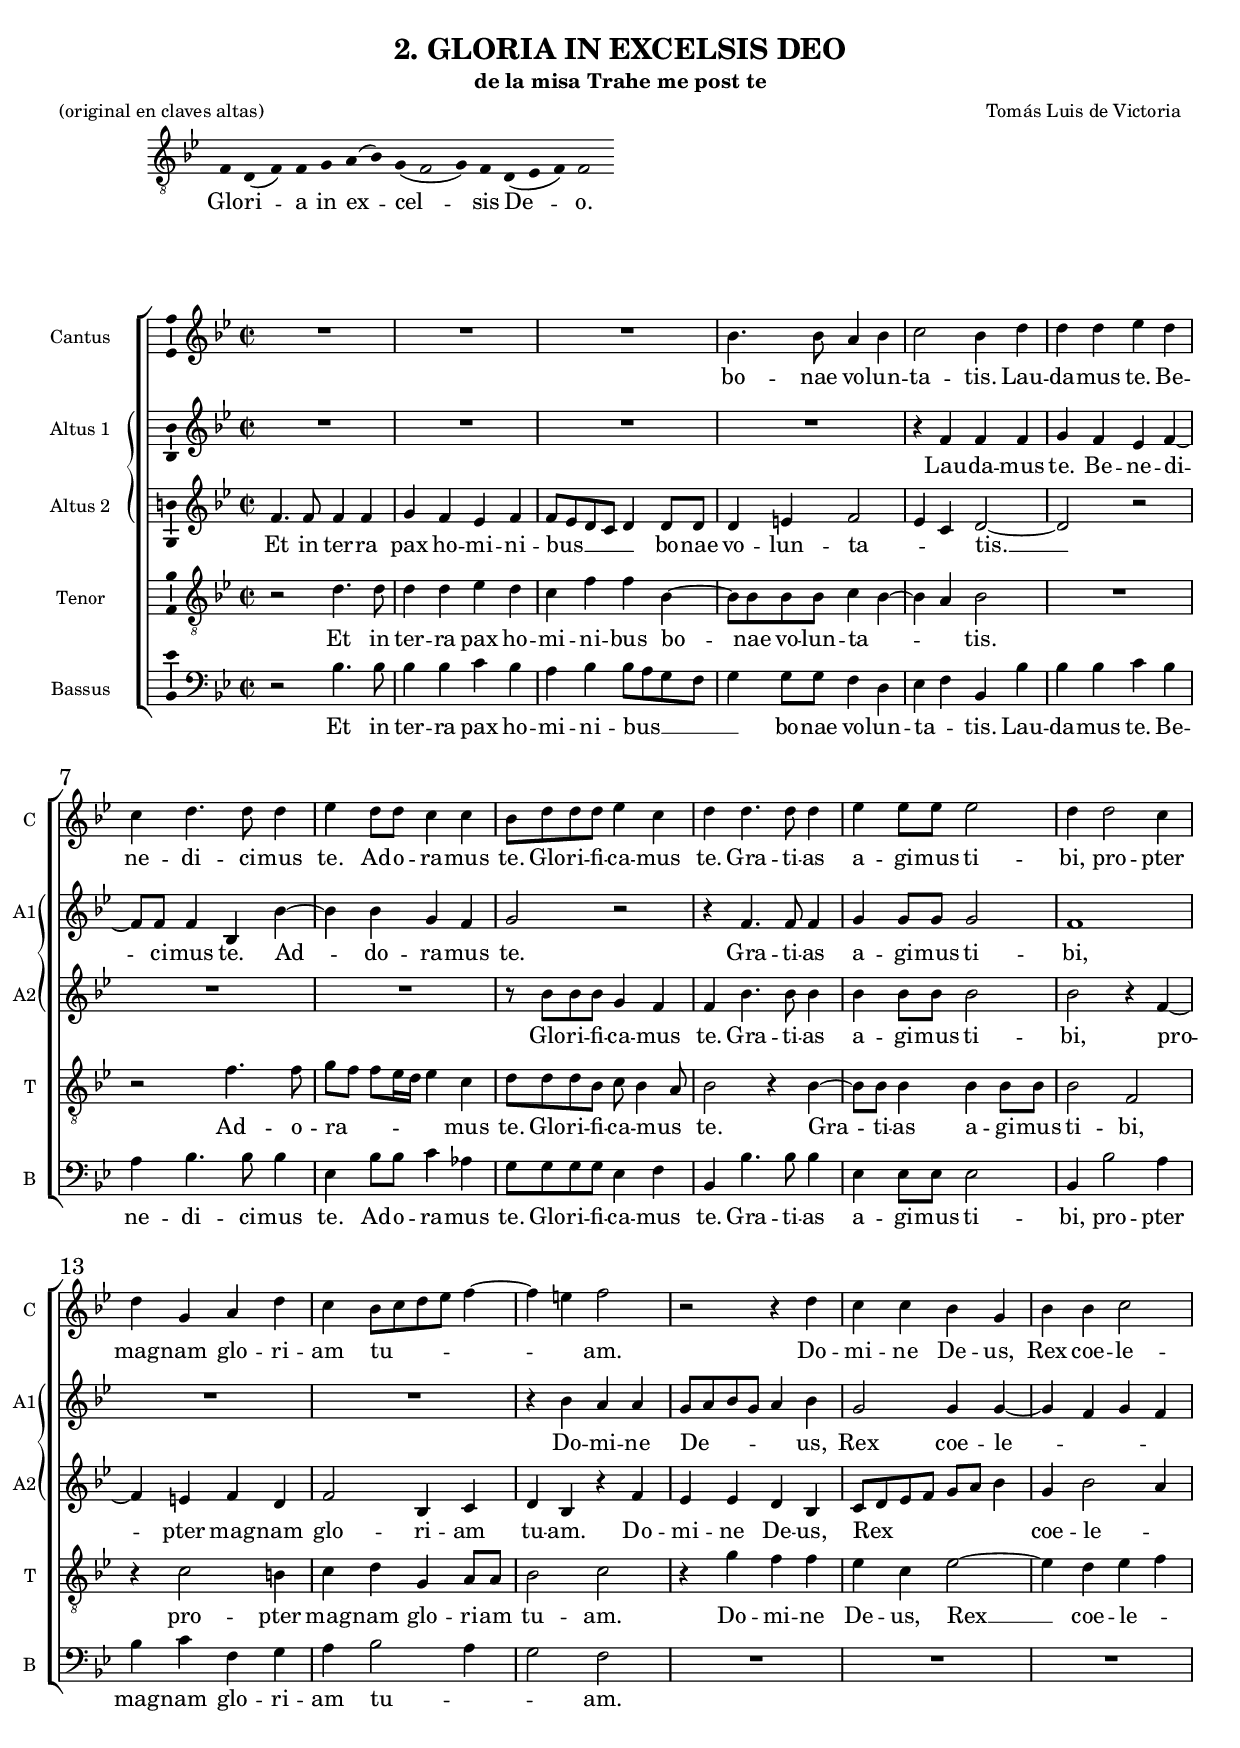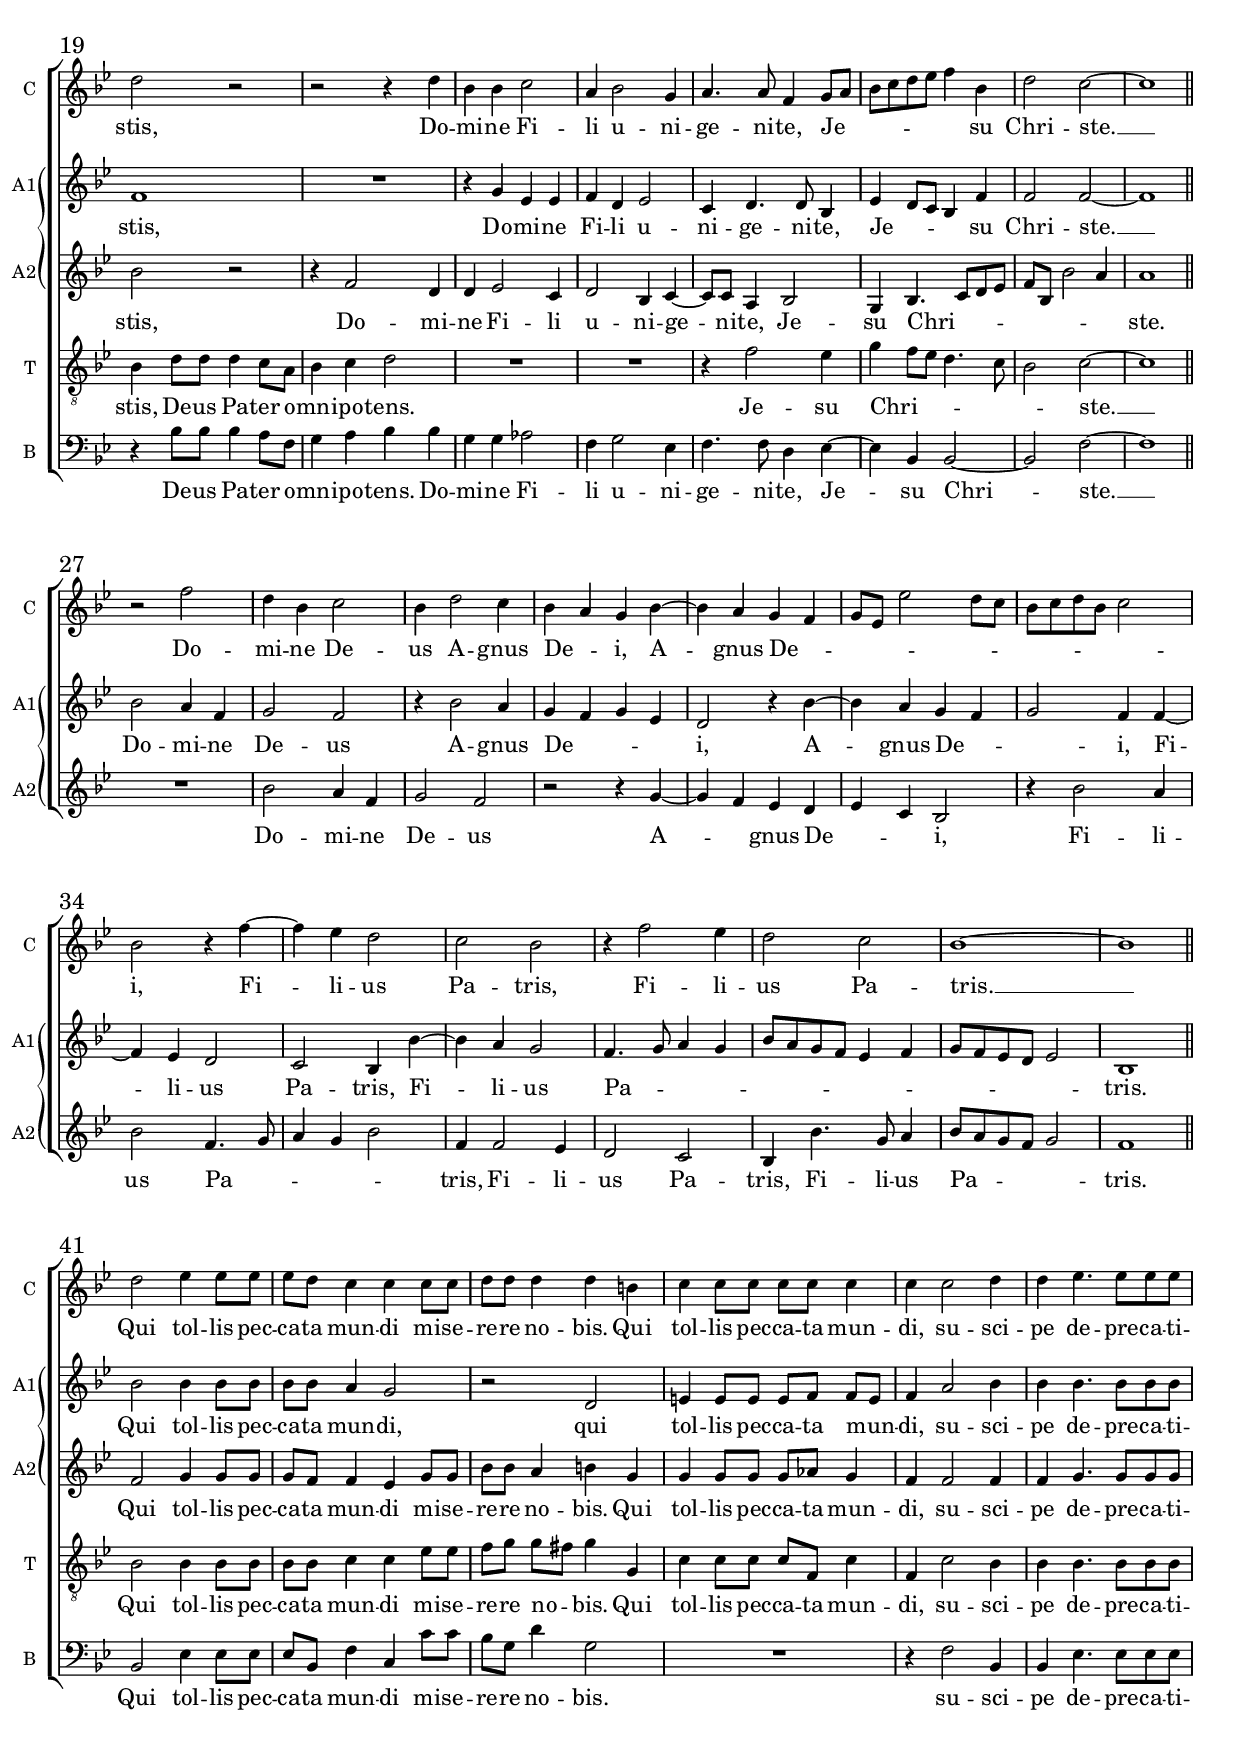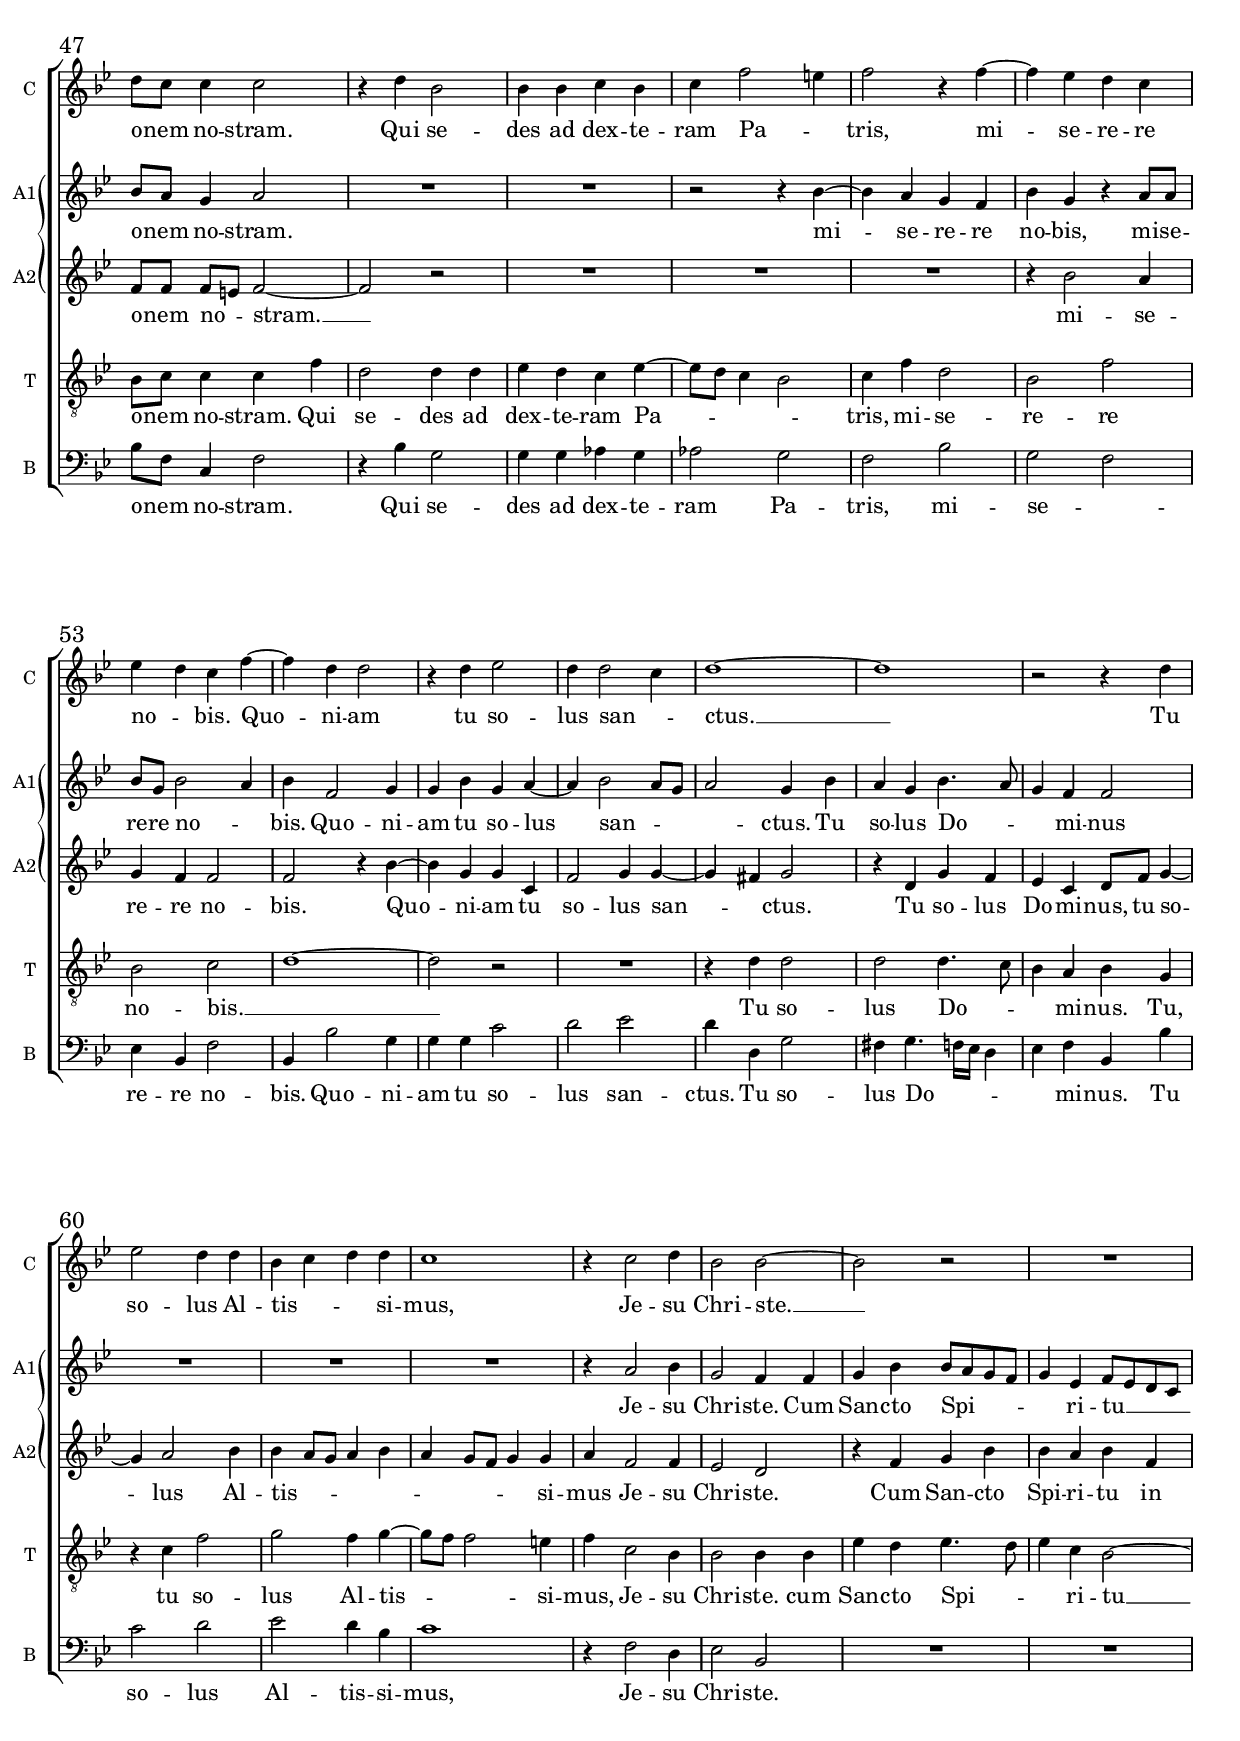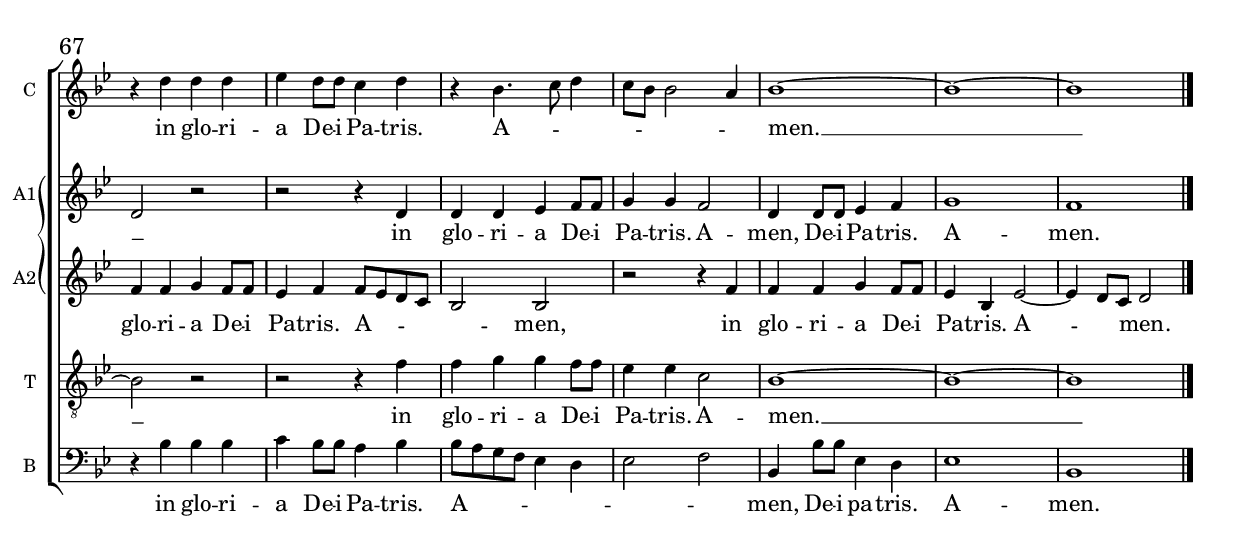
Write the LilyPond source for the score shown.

\version "2.18.0"
#(set-global-staff-size 16)

italicas=\override LyricText.font-shape = #'italic
rectas=\override LyricText.font-shape = #'upright


\header{
  composer="Tomás Luis de Victoria"
  title="2. GLORIA IN EXCELSIS DEO"
  subtitle="de la misa Trahe me post te"
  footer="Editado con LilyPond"
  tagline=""
  poet = "(original en claves altas)"
}


%%%%%%%%%%%%%%%%%%%%%%%%%%%%%%%%%%%%%%%%%%%%%%%%%%%%%%%%%%%%%%%%%%%%%%%%%%%%%5

global={
  \key bes \major \time 2/2 
  \override Score.BarNumber.font-size = #2
  \override Score.BarNumber.self-alignment-X = #LEFT
}

inton=\relative c {
  \set Score.timing = ##f
  f4 d4( f4) f4 g4 a4( bes4) g4( f2 g4) f4 d4( ees4 f4) f2
}

textinton = \lyricmode {
  Glo -- ri -- a in ex --  cel -- sis De -- o.
}

cantus={
  \transpose c' bes {
    R1*4/4 |
    R1*4/4 |
    R1*4/4 |
    c''4. c''8 b'4 c'' |
    %5
    d''2 c''4 e'' |
    e'' e'' f'' e'' |
    d'' e''4. e''8 e''4 |
    f'' e''8 e'' d''4 d'' |
    c''8 e'' e'' e'' f''4 d'' |
    %10
    e'' e''4. e''8 e''4 |
    f'' f''8 f'' f''2 |
    e''4 e''2 d''4 |
    e'' a' b' e'' |
    d''  c''8[ d'' e'' f''] g''4 ~ |
    %15
    g'' fis'' g''2 |
    r r4 e'' |
    d'' d'' c'' a' |
    c'' c'' d''2 |
    e'' r |
    %20
    r r4 e'' |
    c'' c'' d''2 |
    b'4 c''2 a'4 |
    b'4. b'8 g'4  a'8[ b'] |
    c''[ d'' e'' f''] g''4 c'' |
    %25
    e''2 d'' ~ |
    d''1 \bar "||" \break
    r2 g'' |
    e''4 c'' d''2 |
    c''4 e''2 d''4 |
    %30
    c'' b' a' c'' ~ |
    c'' b' a' g' |
    a'8[ f'] f''2  e''8[ d''] |
    c''[ d'' e'' c''] d''2 |
    c'' r4 g'' ~ |
    %35
    g'' f'' e''2 |
    d'' c'' |
    r4 g''2 f''4 |
    e''2 d'' |
    c''1 ~
    %40
    c''  \bar "||" \break
    e''2 f''4 f''8 f'' |
    f'' e'' d''4 d'' d''8 d'' |
    e'' e'' e''4 e'' cis'' |
    d'' d''8 d'' d'' d'' d''4 |
    %45
    d'' d''2 e''4 |
    e'' f''4. f''8 f'' f'' |
    e'' d'' d''4 d''2 |
    r4 e'' c''2 |
    c''4 c'' d'' c'' |
    %50
    d'' g''2 fis''4 |
    g''2 r4 g'' ~ |
    g'' f'' e'' d'' |
    f'' e'' d'' g'' ~ |
    g'' e'' e''2 |
    %55
    r4 e'' f''2 |
    e''4 e''2 d''4 |
    e''1 ~ | 
    e'' |
    r2 r4 e'' |
    %60
    f''2 e''4 e'' |
    c'' d'' e'' e'' |
    d''1 |
    r4 d''2 e''4 |
    c''2 c'' ~ |
    %65
    c'' r |
    R1*4/4 |
    r4 e'' e'' e'' |
    f'' e''8 e'' d''4 e'' |
    r c''4. d''8 e''4 |
    %70
    d''8[ c''] c''2 b'4 |
    c''1 ~ |
    c'' ~ |
    c'' \bar "|."
  }
}

altus={
  \transpose c' bes {
    R1*4/4 |
    R1*4/4 |
    R1*4/4 |
    R1*4/4 |
    %5
    r4 g' g' g' |
    a' g' f' g' ~ |
    g'8 g' g'4 c' c'' ~ |
    c'' c'' a' g' |
    a'2 r |
    %10
    r4 g'4. g'8 g'4 |
    a' a'8 a' a'2 |
    g'1 |
    R1*4/4 |
    R1*4/4 |
    %15
    r4 c'' b' b' |
    a'8[ b' c'' a'] b'4 c'' |
    a'2 a'4 a' ~ |
    a' g' a' g' |
    g'1 |
    %20
    R1*4/4 |
    r4 a' f' f' |
    g' e' f'2 |
    d'4 e'4. e'8 c'4 |
    f'  e'8[ d'] c'4 g' |
    %25
    g'2 g' ~ |
    g'1 |
    c''2 b'4 g' |
    a'2 g' |
    r4 c''2 b'4 |
    %30
    a' g' a' f' |
    e'2 r4 c'' ~ |
    c'' b' a' g' |
    a'2 g'4 g' ~ |
    g' f' e'2 |
    %35
    d' c'4 c'' ~ |
    c'' b' a'2 |
    g'4. a'8 b'4 a' |
    c''8[ b' a' g'] f'4 g' |
    a'8[ g' f' e'] f'2 |
    %40
    c'1 |
    c''2 c''4 c''8 c'' |
    c'' c'' b'4 a'2 |
    r e' |
    fis'4 fis'8 fis' fis' g'  g'[ fis'] |
    %45
    g'4 b'2 c''4 |
    c'' c''4. c''8 c'' c'' |
    c'' b' a'4 b'2 |
    R1*4/4 |
    R1*4/4 |
    %50
    r2 r4 c'' ~ |
    c'' b' a' g' |
    c'' a' r b'8 b' |
    c'' a' c''2 b'4 |
    c'' g'2 a'4 |
    %55
    a' c'' a' b' ~ |
    b' c''2  b'8[ a'] |
    b'2 a'4 c'' |
    b' a' c''4. b'8 |
    a'4 g' g'2 |
    %60
    R1*4/4 |
    R1*4/4 |
    R1*4/4 |
    r4 b'2 c''4 |
    a'2 g'4 g' |
    %65
    a' c''  c''8[ b' a' g'] |
    a'4 f'  g'8[ f' e' d'] |
    e'2 r |
    r r4 e' |
    e' e' f' g'8 g' |
    %70
    a'4 a' g'2 |
    e'4 e'8 e' f'4 g' |
    a'1 |
    g'
  }
}

altusdos={
  \transpose c' bes {
    g'4. g'8 g'4 g' |
    a' g' f' g' |
    g'8[ f' e' d'] e'4 e'8 e' |
    e'4 fis' g'2 |
    %5
    f'4 d' e'2 ~ |
    e' r |
    R1*4/4 |
    R1*4/4 |
    r8 c'' c'' c'' a'4 g' |
    %10
    g' c''4. c''8 c''4 |
    c'' c''8 c'' c''2 |
    c'' r4 g' ~ |
    g' fis' g' e' |
    g'2 c'4 d' |
    %15
    e' c' r g' |
    f'4 f' e' c' |
    d'8[ e' f' g']  a'[ b'] c''4 |
    a' c''2 b'4 |
    c''2 r2 |
    %20	
    r4 g'2 e'4 |
    e'4 f'2 d'4 |
    e'2 c'4 d' ~ |
    d'8 d' b4 c'2 |
    a4 c'4.  d'8[ e' f'] |
    %25
    g'[ c'] c''2 b'4 |
    b'1 |
    R1*4/4 |
    c''2 b'4 g' |
    a'2 g' |
    %30
    r r4 a' ~ |
    a' g' f' e' |
    f' d' c'2 |
    r4 c''2 b'4 |
    c''2 g'4. a'8 |
    %35
    b'4 a' c''2 |
    g'4 g'2 f'4 |
    e'2 d' |
    c'4 c''4. a'8 b'4 |
    c''8[ b' a' g'] a'2 |
    %40
    g'1 |
    g'2 a'4 a'8 a' |
    a' g' g'4 f' a'8 a' |
    c'' c'' b'4 cis'' a' |
    a' a'8 a' a' bes' a'4 |
    %45
    g' g'2 g'4 |
    g' a'4. a'8 a' a' |
    g' g'  g'[ fis'] g'2 ~ |
    g' r |
    R1*4/4 |
    %50
    R1*4/4 |
    R1*4/4 |
    r4 c''2 b'4 |
    a' g' g'2 |
    g' r4 c'' ~ |
    %55
    c'' a' a' d' |
    g'2 a'4 a' ~ |
    a' gis' a'2 |
    r4 e' a' g' |
    f' d' e'8 g' a'4 ~ |
    %60
    a' b'2 c''4 |
    c''  b'8[ a'] b'4 c'' |
    b'  a'8[ g'] a'4 a' |
    b' g'2 g'4 |
    f'2 e' |
    %65
    r4 g' a' c'' |
    c'' b' c'' g' |
    g' g' a' g'8 g' |
    f'4 g'  g'8[ f' e' d'] |
    c'2 c' |
    %70
    r r4 g' |
    g' g' a' g'8 g' |
    f'4 c' f'2 ~ |
    f'4  e'8[ d'] e'2
  }
}

tenor={
  \transpose c' bes {
    r2 e'4. e'8 |
    e'4 e' f' e' |
    d' g' g' c' ~ |
    c'8 c' c' c' d'4 c' ~ |
    %5
    c' b c'2 |
    R1*4/4 |
    r2 g'4. g'8 |
    a'[ g']  g'[ f'16 e'] f'4 d' |
    e'8 e' e' c' d' c'4 b8 |
    %10
    c'2 r4 c' ~ |
    c'8 c' c'4 c' c'8 c' |
    c'2 g |
    r4 d'2 cis'4 |
    d' e' a b8 b |
    %15
    c'2 d' |
    r4 a' g' g' |
    f' d' f'2 ~ |
    f'4 e' f' g' |
    c' e'8 e' e'4 d'8 b |
    %20
    c'4 d' e'2 |
    R1*4/4 |
    R1*4/4 |
    r4 g'2 f'4 |
    a'  g'8[ f'] e'4. d'8 |
    %25
    c'2 d' ~ |
    d'1 |
    R1*4/4 |
    R1*4/4 |
    R1*4/4 |
    %30
    R1*4/4 |
    R1*4/4 |
    R1*4/4 |
    R1*4/4 |
    R1*4/4 |
    %35
    R1*4/4 |
    R1*4/4 |
    R1*4/4 |
    R1*4/4 |
    R1*4/4 |
    %40
    R1*4/4 |
    c'2 c'4 c'8 c' |
    c' c' d'4 d' f'8 f' |
    g' a'  a'[ gis'] a'4 a |
    d' d'8 d' d' g d'4 |
    %45
    g d'2 c'4 |
    c' c'4. c'8 c' c' |
    c' d' d'4 d' g' |
    e'2 e'4 e' |
    f' e' d' f' ~ |
    %50
    f'8[ e'] d'4 c'2 |
    d'4 g' e'2 |
    c' g' |
    c' d' |
    e'1 ~ |
    %55
    e'2 r |
    R1*4/4 |
    r4 e' e'2 |
    e' e'4. d'8 |
    c'4 b c' a |
    %60
    r d' g'2 |
    a' g'4 a' ~ |
    a'8[ g'] g'2 fis'4 |
    g' d'2 c'4 |
    c'2 c'4 c' |
    %65
    f' e' f'4. e'8 |
    f'4 d' c'2 ~ |
    c' r |
    r r4 g' |
    g' a' a' g'8 g' |
    %70
    f'4 f' d'2 |
    c'1 ~ |
    c' ~ |
    c'
  }
}

bassus={
  \transpose c' bes {
    r2 c'4. c'8 |
    c'4 c' d' c' |
    b c'  c'8[ b a g] |
    a4 a8 a g4 e |
    %5
    f g c c' |
    c' c' d' c' |
    b c'4. c'8 c'4 |
    f c'8 c' d'4 bes |
    a8 a a a f4 g |
    %10
    c c'4. c'8 c'4 |
    f f8 f f2 |
    c4 c'2 b4 |
    c' d' g a |
    b c'2 b4 |
    %15
    a2 g |
    R1*4/4 |
    R1*4/4 |
    R1*4/4 |
    r4 c'8 c' c'4 b8 g |
    %20
    a4 b c' c' |
    a a bes2 |
    g4 a2 f4 |
    g4. g8 e4 f ~ |
    f c c2 ~ |
    %25
    c g ~ |
    g1 |
    R1*4/4 |
    R1*4/4 |
    R1*4/4 |
    %30
    R1*4/4 |
    R1*4/4 |
    R1*4/4 |
    R1*4/4 |
    R1*4/4 |
    %35
    R1*4/4 |
    R1*4/4 |
    R1*4/4 |
    R1*4/4 |
    R1*4/4 |
    %40
    R1*4/4 |
    c2 f4 f8 f |
    f c g4 d d'8 d' |
    c' a e'4 a2 |
    R1*4/4 |
    %45
    r4 g2 c4 |
    c f4. f8 f f |
    c' g d4 g2 |
    r4 c' a2 |
    a4 a bes a |
    %50
    bes2 a |
    g c' |
    a g |
    f4 c g2 |
    c4 c'2 a4 |
    %55
    a a d'2 |
    e' f' |
    e'4 e a2 |
    gis4 a4.  g16[ f] e4 |
    f g c c' |
    %60
    d'2 e' |
    f' e'4 c' |
    d'1 |
    r4 g2 e4 |
    f2 c |
    %65
    R1*4/4 |
    R1*4/4 |
    r4 c' c' c' |
    d' c'8 c' b4 c' |
    c'8[ b a g] f4 e |
    %70
    f2 g |
    c4 c'8 c' f4 e |
    f1 |
    c
  }
}

textocantus=\lyricmode{
  bo -- nae vo -- lun -- ta -- tis. 
  Lau -- da -- mus te.
  Be -- ne -- di -- ci -- mus te.
  Ad -- o -- ra -- mus te.
  Glo -- ri -- fi -- ca -- mus te.
  Gra -- ti -- as a -- gi -- mus ti -- bi,
  pro -- pter mag -- nam glo -- ri -- am tu -- _ _ _ _ _ am.
  Do -- mi -- ne De -- us,
  Rex coe -- le -- stis,
  Do -- mi -- ne Fi -- li u -- ni -- ge -- ni -- te,
  Je -- _ _ _ _ _ _ su Chri -- ste. __
  Do -- mi -- ne De -- us A -- gnus De -- _ i,
  A -- gnus De -- _ _ _ _ _ _ _ _ _ _ _ i,
  Fi -- li -- us Pa -- tris,
  Fi -- li -- us Pa -- tris. __
  Qui tol -- lis pec -- ca -- ta mun -- di mi -- se -- re -- re no -- bis.
  Qui tol -- lis pec -- ca -- ta mun -- di,
  su -- sci -- pe de -- pre -- ca -- ti -- o -- nem no -- stram.
  Qui se -- des ad dex -- te -- ram Pa -- _ tris,
  mi -- se -- re -- re no -- _ bis.
  Quo -- ni -- am tu so -- lus san -- _ ctus. __
  Tu so -- lus Al -- tis -- _ _ si -- mus,
  Je -- su Chri -- ste. __
  in glo -- ri -- a De -- i Pa -- tris.
  A -- _ _ _ _ _ _ men. __
}

textoaltus=\lyricmode{
  Lau -- da -- mus te.
  Be -- ne -- di -- ci -- mus te.
  Ad -- do -- ra -- mus te.
  Gra -- ti -- as a -- gi -- mus ti -- bi,
  Do -- mi -- ne De -- _ _ _ _ us,
  Rex coe -- le -- _ _ _ stis,
  Do -- mi -- ne Fi -- li u -- ni -- ge -- ni -- te,
  Je -- _ _ _ su Chri -- ste. __
  Do -- mi -- ne De -- us A -- gnus De -- _ _ _ i,
  A -- gnus De -- _ _ i,
  Fi -- li -- us Pa -- tris,
  Fi -- li -- us Pa -- _ _ _ _ _ _ _ _ _ _ _ _ _ _ tris.
  Qui tol -- lis pec -- ca -- ta mun -- di,
  qui tol -- lis pec -- ca -- ta mun -- _ di,
  su -- sci -- pe de -- pre -- ca -- ti -- o -- nem no -- stram.
  mi -- se -- re -- re no -- bis,
  mi -- se -- re -- re no -- _ bis.
  Quo -- ni -- am tu so -- lus__ san -- _ _ _ ctus.
  Tu so -- lus Do -- _ _ mi -- nus
  Je -- su Chri -- ste.
  Cum San -- cto Spi -- _ _ _ _ ri -- tu __ _ _ _ _ 
  in glo -- ri -- a De -- i Pa -- tris.
  A -- men,
  De -- i Pa -- tris. 
  A -- men.
}

textoaltusdos=\lyricmode{
  Et in ter -- ra pax ho -- mi -- ni -- bus __ _ _ _ _ 
  bo -- nae vo -- lun -- ta -- _ _ tis. __
  Glo -- ri -- fi -- ca -- mus te.
  Gra -- ti -- as a -- gi -- mus ti -- bi,
  pro -- pter mag -- nam glo -- ri -- am tu -- am.
  Do -- mi -- ne De -- us,
  Rex _ _ _ _ _ _ coe -- le -- _ stis,
  Do -- mi -- ne Fi -- li u -- ni -- ge -- ni -- te,
  Je -- su Chri -- _ _ _ _ _ _ _ ste.
  Do -- mi -- ne De -- us A -- _ gnus De -- _ _ i,
  Fi -- li -- us Pa -- _ _ _ _ tris,
  Fi -- li -- us Pa -- tris,
  Fi -- li -- us Pa -- _ _ _ _ tris.
  Qui tol -- lis pec -- ca -- ta mun -- di mi -- se -- re -- re no -- bis.
  Qui tol -- lis pec -- ca -- ta mun -- di,
  su -- sci -- pe de -- pre -- ca -- ti -- o -- nem no -- _ stram. __
  mi -- se -- re -- re no -- bis.
  Quo -- ni -- am tu so -- lus san -- _ ctus.
  Tu so -- lus Do -- mi -- nus,
  tu so -- lus Al -- tis -- _ _ _ _ _ _ _ _ si -- mus
  Je -- su Chri -- ste.
  Cum San -- cto Spi -- ri -- tu in glo -- ri -- a De -- i Pa -- tris.
  A -- _ _ _ _ men,
  in glo -- ri -- a De -- i Pa -- tris.
  A -- _ _ men. 
}

textotenor=\lyricmode{
  Et in ter -- ra pax ho -- mi -- ni -- bus bo -- nae vo -- lun -- ta -- _ _ tis.
  Ad -- o -- ra -- _ _ _ _ _ mus te.
  Glo -- ri -- fi -- ca -- mus _ te.
  Gra -- ti -- as a -- gi -- mus ti -- bi,
  pro -- pter mag -- nam glo -- ri -- am tu -- am.
  Do -- mi -- ne De -- us,
  Rex __ coe -- le -- _ stis,
  De -- us Pa -- ter o -- mni -- po -- tens.
  Je -- su Chri -- _ _ _ _ _ ste. __
  Qui tol -- lis pec -- ca -- ta mun -- di mi -- se -- re -- re no -- _ bis.
  Qui tol -- lis pec -- ca -- ta mun -- di,
  su -- sci -- pe de -- pre -- ca -- ti -- o -- nem no -- stram.
  Qui se -- des ad dex -- te -- ram Pa -- _ _ _ tris, 
  mi -- se -- re -- re no -- bis. __ _
  Tu so -- lus Do -- _ _ mi -- nus.
  Tu,
  tu so -- lus Al -- tis -- _ _ si -- mus,
  Je -- su Chri -- ste. 
  cum San -- cto Spi -- _ _ ri -- tu __
  in glo -- ri -- a De -- i Pa -- tris.
  A -- men. __ 
}

textobassus=\lyricmode{
  Et in ter -- ra pax ho -- mi -- ni -- bus __ _ _ _ _ 
  bo -- nae vo -- lun -- ta -- _ tis.
  Lau -- da -- mus te.
  Be -- ne -- di -- ci -- mus te.
  Ad -- o -- ra -- mus te.
  Glo -- ri -- fi -- ca -- mus te.
  Gra -- ti -- as a -- gi -- mus ti -- bi,
  pro -- pter mag -- nam glo -- ri -- am tu -- _ _ am.
  De -- us Pa -- ter o -- mni -- po -- tens.
  Do -- mi -- ne Fi -- li u -- ni -- ge -- ni -- te,
  Je -- su Chri -- ste. __
  Qui tol -- lis pec -- ca -- ta mun -- di mi -- se -- re -- re no -- bis.
  su -- sci -- pe de -- pre -- ca -- ti -- o -- nem no -- stram.
  Qui se -- des ad dex -- te -- ram Pa -- tris,
  mi -- se -- _ re -- re no -- bis.
  Quo -- ni -- am tu so -- lus san -- ctus.
  Tu so -- lus Do -- _ _ _ _ mi -- nus.
  Tu so -- lus Al -- tis -- si -- mus,
  Je -- su Chri -- ste.
  in glo -- ri -- a De -- i Pa -- tris.
  A -- _ _ _ _ _ _ _ men,
  De -- i pa -- tris.
  A -- men.

}

\score {
  \new Staff <<
    \new Voice = "int" { \global \inton }
    \new Lyrics = "int" \lyricsto "int" \textinton
  >>
  \layout {
    line-width=19.2 \cm
    interscoreline= 0.0 \cm
    interscorelinefill= 1.0
    textheight= 26.8 \cm
    %	first-page-number = no
    \context { \Lyrics \override LyricText.font-size = #2 }
    %	\context { \Staff \RemoveEmptyStaves }
    \context { \Score \override BarNumber.padding = #2 }

    \context {
      \Staff     
      \clef "G_8"
      \remove "Time_signature_engraver"
      \remove "Bar_engraver"
      \hide Stem
    }
    \context {
      \Voice
      %      \override Stem.length = #0
    }
    \context {
      \Score
      barAlways = ##f
    }
  }

}

\score {
  
  
  \new ChoirStaff <<
    \new Staff = "v1" {
      \set Staff.instrumentName = "Cantus"
      \set Staff.shortInstrumentName = "C"
      \clef treble
      \new Voice = "v1" {
        \global
        \cantus
      }
    }
    \new Lyrics = "v1"

    \context Lyrics="v1" {
      \lyricsto "v1" {
        \textocantus
      }
    }
    
    \new ChoirStaff  \with { systemStartDelimiter=#'SystemStartBrace } <<
      \new Staff = "v2" {
        \set Staff.instrumentName = "Altus 1"
        \set Staff.shortInstrumentName = "A1"
        \clef treble
        \new Voice = "v2" {
          \global
          \altus
        }
      }
      \new Lyrics = "v2"

      \context Lyrics="v2" {
        \lyricsto "v2" {
          \textoaltus
        }
      }

      \new Staff = "v3" {
        \set Staff.instrumentName = "Altus 2"
        \set Staff.shortInstrumentName = "A2"
        \clef treble
        \new Voice = "v3" {
          \global
          \altusdos
        }
      }
      \new Lyrics = "v3"

      \context Lyrics="v3" {
        \lyricsto "v3" {
          \textoaltusdos
        }
      }
    >>

    \new Staff = "v4" {
      \set Staff.instrumentName = "Tenor"
      \set Staff.shortInstrumentName = "T"
      \clef "G_8"
      \new Voice = "v4" {
        \global
        \tenor
      }
    }
    \new Lyrics = "v4"

    \context Lyrics="v4" {
      \lyricsto "v4" {
        \textotenor
      }
    }

    \new Staff = "v5" {
      \set Staff.instrumentName = "Bassus"
      \set Staff.shortInstrumentName = "B"
      \clef bass
      \new Voice = "v5" {
        \global
        \bassus
      }
    }
    
    \context Lyrics="v5" {
      \lyricsto "v5" {
        \textobassus
      }
    }
  >>
  %

  \midi { \tempo 4 = 120 }

  \layout {
    line-width=19.2 \cm
    interscoreline= 0.0 \cm
    interscorelinefill= 1.0
    textheight= 26.8 \cm
    %	first-page-number = no
    \context { \Lyrics \override LyricText.font-size = #2 }
    \context { \Staff \RemoveEmptyStaves }
    \context { \Score \override BarNumber.padding = #2 }
    \context {
      \Voice
      \consists "Ambitus_engraver"
    }
 %  \set Score.defaultBarType = #"'"
  }
}





\paper {
  print-page-number = ##f
}
%









%{
convert-ly (GNU LilyPond) 2.18.2  convert-ly: Processing `'...
Applying conversion: 1.5.33, 1.5.38, 1.5.40, 1.5.49, 1.5.52, 1.5.56,
1.5.58, 1.5.59, 1.5.62, 1.5.67, 1.5.68, 1.5.71, 1.5.72, 1.6.5, 1.7.1,
1.7.2, 1.7.3, 1.7.4, 1.7.5, 1.7.6, 1.7.10, 1.7.11, 1.7.13, 1.7.15,
1.7.16, 1.7.17, 1.7.18, 1.7.19, 1.7.22, 1.7.23, 1.7.24, 1.7.28, 1.9.0,
1.9.1, 1.9.2, 1.9.3, 1.9.4, 1.9.5, 1.9.6, 1.9.7, 1.9.8, 2.1.1, 2.1.2,
2.1.3, 2.1.4, 2.1.7, 2.1.10, 2.1.11, 2.1.12, 2.1.13, 2.1.14, 2.1.15,
2.1.16, 2.1.17, 2.1.18, 2.1.19, 2.1.20, 2.1.21, 2.1.22, 2.1.23,
2.1.24, 2.1.25, 2.1.26, 2.1.27, 2.1.28, 2.1.29, 2.1.30, 2.1.31,
2.1.33, 2.1.34, 2.1.36, 2.2.0, 2.3.1, 2.3.2,  Not smart enough to
convert textheight. Please refer to the manual for details, and update
manually. Page layout has been changed, using paper size and margins.
textheight is no longer used. 2.3.4, 2.3.6, 2.3.8, 2.3.9, 2.3.10,
2.3.11, 2.3.12, 2.3.16, 2.3.17, 2.3.18, 2.3.22, 2.3.23, 2.3.24,
2.3.25, 2.4.0, 2.5.0, 2.5.1, 2.5.2, 2.5.3, 2.5.12, 2.5.13, 2.5.17,
2.5.18, 2.5.21, 2.5.25, 2.6.0, 2.7.0, 2.7.1, 2.7.2, 2.7.4, 2.7.6,
2.7.10, 2.7.11, 2.7.12, 2.7.13, 2.7.14, 2.7.15, 2.7.22, 2.7.24,
2.7.28, 2.7.29, 2.7.30, 2.7.31, 2.7.32, 2.7.32, 2.7.36, 2.7.40, 2.9.4,
2.9.6, 2.9.9, 2.9.11, 2.9.13, 2.9.16, 2.9.19, 2.10.0, 2.11.2, 2.11.3,
2.11.5, 2.11.6, 2.11.10, 2.11.11, 2.11.13, 2.11.15, 2.11.23, 2.11.35,
2.11.38, 2.11.46, 2.11.48, 2.11.50, 2.11.51, 2.11.52, 2.11.53,
2.11.55, 2.11.57, 2.11.60, 2.11.61, 2.11.62, 2.11.64, 2.12.0, 2.12.3,
Not smart enough to convert oldaddlyrics. oldaddlyrics is no longer
supported.           Use addlyrics or lyrsicsto instead. Please refer
to the manual for details, and update manually. convert-ly: error:
Error while converting Stopping at last successful rule   convert-ly:
warning: There was 1 error.
%}


%{
convert-ly (GNU LilyPond) 2.18.2  convert-ly: Processing `'...
Applying conversion: 2.12.3, 2.13.0, 2.13.1, 2.13.4, 2.13.10, 2.13.16,
2.13.18, 2.13.20, 2.13.27, 2.13.29, 2.13.31, 2.13.36, 2.13.39,
2.13.40, 2.13.42, 2.13.44, 2.13.46, 2.13.48, 2.13.51, 2.14.0, 2.15.7,
2.15.9, 2.15.10, 2.15.16, 2.15.17, 2.15.18, 2.15.19, 2.15.20, 2.15.25,
2.15.32, 2.15.39, 2.15.40, 2.15.42, 2.15.43, 2.16.0, 2.17.0, 2.17.4,
2.17.5, 2.17.6, 2.17.11, 2.17.14, 2.17.15, 2.17.18, 2.17.19, 2.17.20,
2.17.25, 2.17.27, 2.17.29, 2.17.97, 2.18.0
%}
